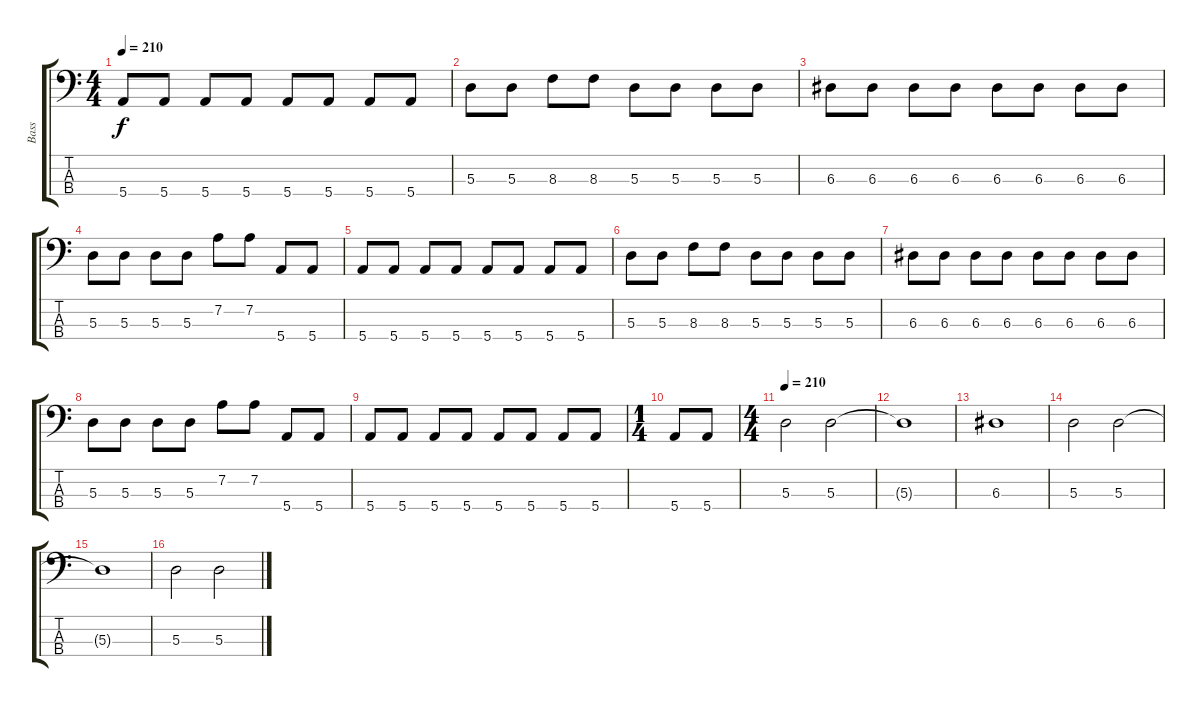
\track ("Bass" "Bass") {instrument electricbassfinger}
\staff {score tabs}
\tuning (G2 D2 A1 E1) {hide}
\ts (4 4)
\tempo 210
\clef f4
\ks c
5.4.8{dy f} 5.4.8 5.4.8 5.4.8 5.4.8 5.4.8 5.4.8 5.4.8 |
5.3.8 5.3.8 8.3.8 8.3.8 5.3.8 5.3.8 5.3.8 5.3.8 |
6.3.8 6.3.8 6.3.8 6.3.8 6.3.8 6.3.8 6.3.8 6.3.8 |
5.3.8 5.3.8 5.3.8 5.3.8 7.2.8 7.2.8 5.4.8 5.4.8 |
5.4.8 5.4.8 5.4.8 5.4.8 5.4.8 5.4.8 5.4.8 5.4.8 |
5.3.8 5.3.8 8.3.8 8.3.8 5.3.8 5.3.8 5.3.8 5.3.8 |
6.3.8 6.3.8 6.3.8 6.3.8 6.3.8 6.3.8 6.3.8 6.3.8 |
5.3.8 5.3.8 5.3.8 5.3.8 7.2.8 7.2.8 5.4.8 5.4.8 |
5.4.8 5.4.8 5.4.8 5.4.8 5.4.8 5.4.8 5.4.8 5.4.8 |
\ts (1 4)
5.4.8 5.4.8 |
\ts (4 4)
\tempo 210
5.3.2 5.3.2 |
5.3{t}.1 |
6.3.1 |
5.3.2 5.3.2 |
5.3{t}.1 |
5.3.2 5.3.2
